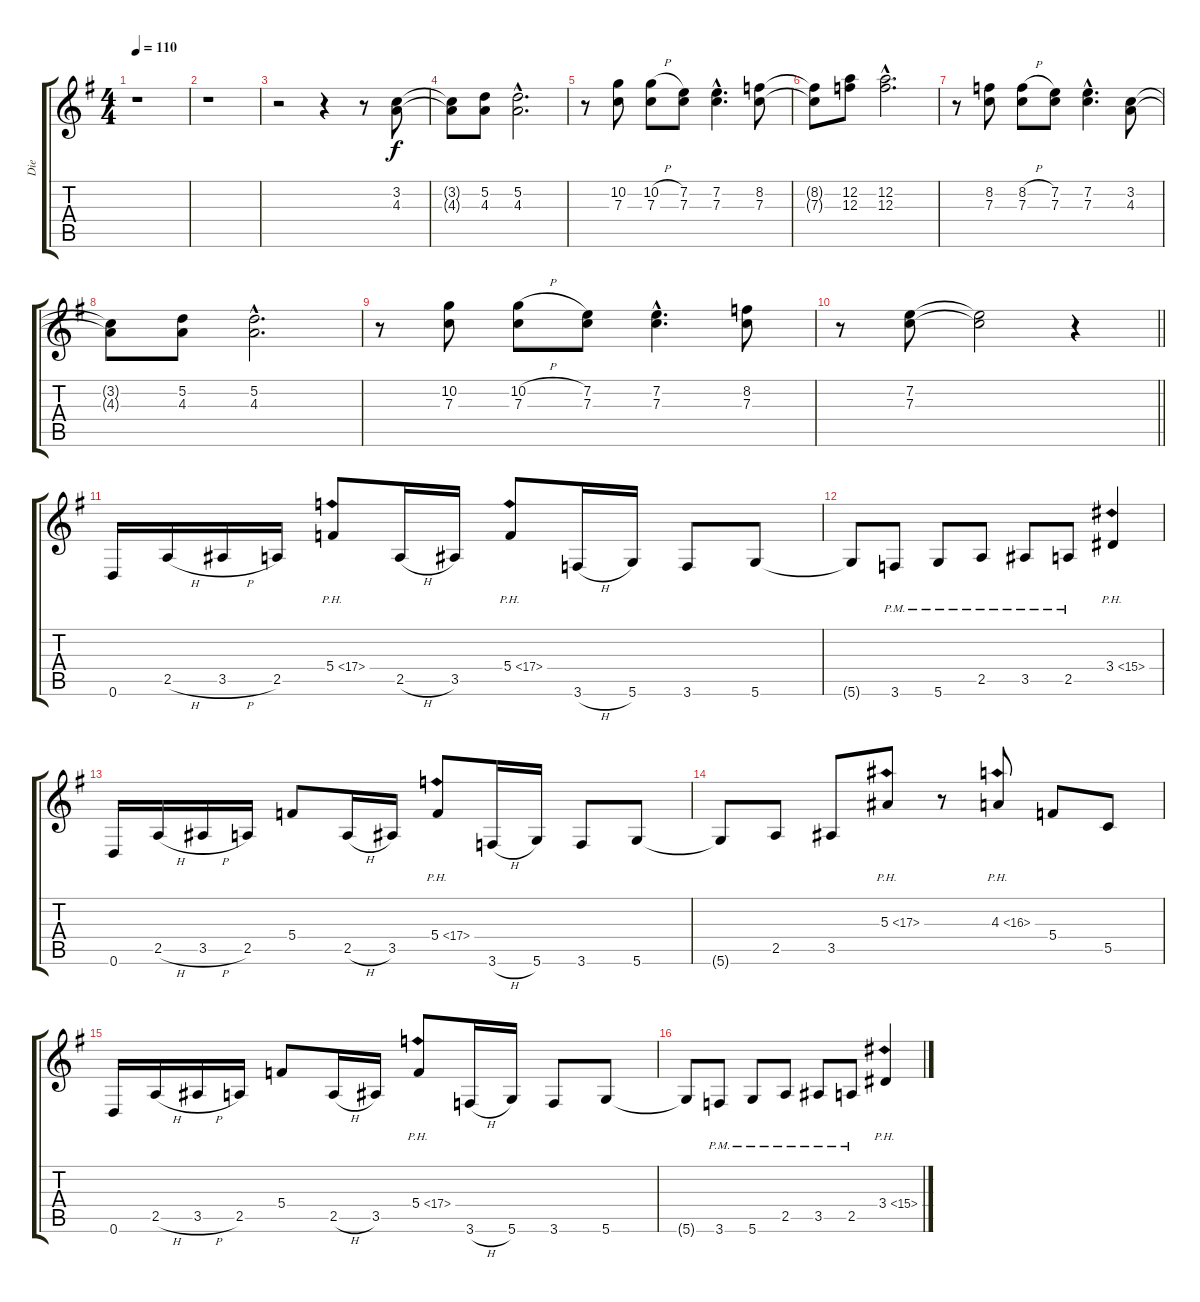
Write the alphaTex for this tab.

\track ("Die" "Die") {instrument electricguitarjazz}
\staff {score tabs}
\tuning (D4 A3 F3 C3 G2 D2) {hide}
\ts (4 4)
\tempo 110
\clef g2
\ks g
r.1{dy f} |
r.1 |
r.2 r.4 r.8 (3.2 4.3).8 |
(3.2{t} 4.3{t}).8 (5.2 4.3).8 (5.2{hac} 4.3{hac}).2{d} |
r.8 (10.2 7.3).8 (10.2{h} 7.3).8 (7.2 7.3).8 (7.2{hac} 7.3{hac}).4{d} (8.2 7.3).8 |
(8.2{t} 7.3{t}).8 (12.2 12.3).8 (12.2{hac} 12.3{hac}).2{d} |
r.8 (8.2 7.3).8 (8.2{h} 7.3).8 (7.2 7.3).8 (7.2{hac} 7.3{hac}).4{d} (3.2 4.3).8 |
(3.2{t} 4.3{t}).8 (5.2 4.3).8 (5.2{hac} 4.3{hac}).2{d} |
r.8 (10.2 7.3).8 (10.2{h} 7.3).8 (7.2 7.3).8 (7.2{hac} 7.3{hac}).4{d} (8.2 7.3).8 |
\barLineRight lightlight
r.8 (7.2 7.3).8 (7.2{t} 7.3{t}).2 r.4 |
0.6.16{instrument distortionguitar} 2.5{h}.16 3.5{h}.16 2.5.16 5.4{ph 12}.8 2.5{h}.16 3.5.16 5.4{ph 12}.8 3.6{h}.16 5.6.16 3.6.8 5.6.8 |
5.6{t}.8 3.6{pm}.8 5.6{pm}.8 2.5{pm}.8 3.5{pm}.8 2.5{pm}.8 3.4{ph 12}.4 |
0.6.16 2.5{h}.16 3.5{h}.16 2.5.16 5.4.8 2.5{h}.16 3.5.16 5.4{ph 12}.8 3.6{h}.16 5.6.16 3.6.8 5.6.8 |
5.6{t}.8 2.5.8 3.5.8 5.3{ph 12}.8 r.8 4.3{ph 12}.8 5.4.8 5.5.8 |
0.6.16 2.5{h}.16 3.5{h}.16 2.5.16 5.4.8 2.5{h}.16 3.5.16 5.4{ph 12}.8 3.6{h}.16 5.6.16 3.6.8 5.6.8 |
5.6{t}.8 3.6{pm}.8 5.6{pm}.8 2.5{pm}.8 3.5{pm}.8 2.5{pm}.8 3.4{ph 12}.4
